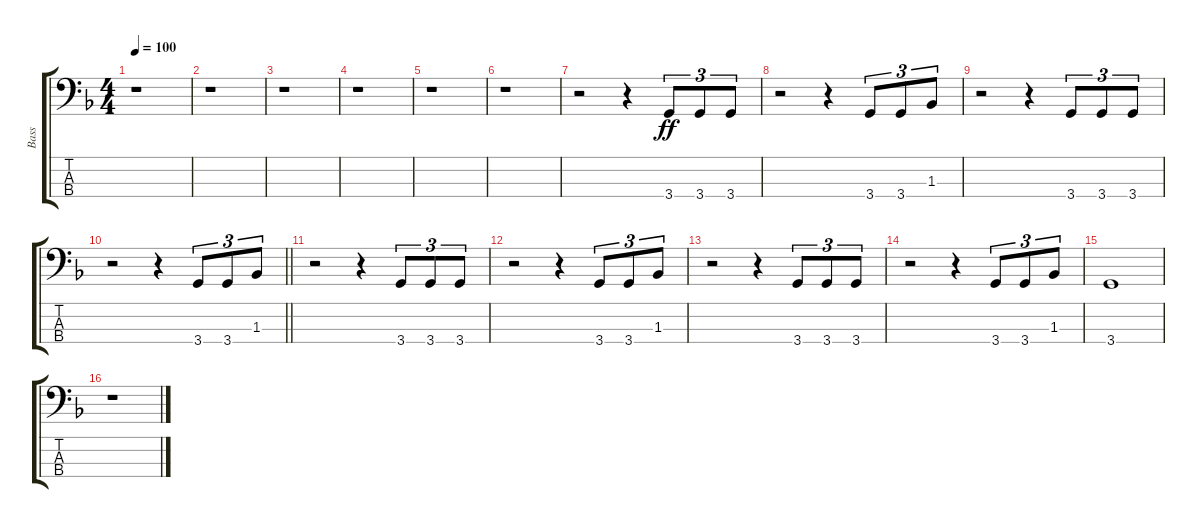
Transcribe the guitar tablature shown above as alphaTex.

\track ("Bass" "Bass") {instrument electricbassfinger}
\staff {score tabs}
\tuning (G2 D2 A1 E1) {hide}
\ts (4 4)
\tempo 100
\clef f4
\ks f
r.1{dy ff} |
r.1 |
r.1 |
r.1 |
r.1 |
r.1 |
r.2 r.4 3.4.8{tu (3 2)} 3.4.8{tu (3 2)} 3.4.8{tu (3 2)} |
r.2 r.4 3.4.8{tu (3 2)} 3.4.8{tu (3 2)} 1.3.8{tu (3 2)} |
r.2 r.4 3.4.8{tu (3 2)} 3.4.8{tu (3 2)} 3.4.8{tu (3 2)} |
\barLineRight lightlight
r.2 r.4 3.4.8{tu (3 2)} 3.4.8{tu (3 2)} 1.3.8{tu (3 2)} |
r.2 r.4 3.4.8{tu (3 2)} 3.4.8{tu (3 2)} 3.4.8{tu (3 2)} |
r.2 r.4 3.4.8{tu (3 2)} 3.4.8{tu (3 2)} 1.3.8{tu (3 2)} |
r.2 r.4 3.4.8{tu (3 2)} 3.4.8{tu (3 2)} 3.4.8{tu (3 2)} |
r.2 r.4 3.4.8{tu (3 2)} 3.4.8{tu (3 2)} 1.3.8{tu (3 2)} |
3.4.1 |
r.1
